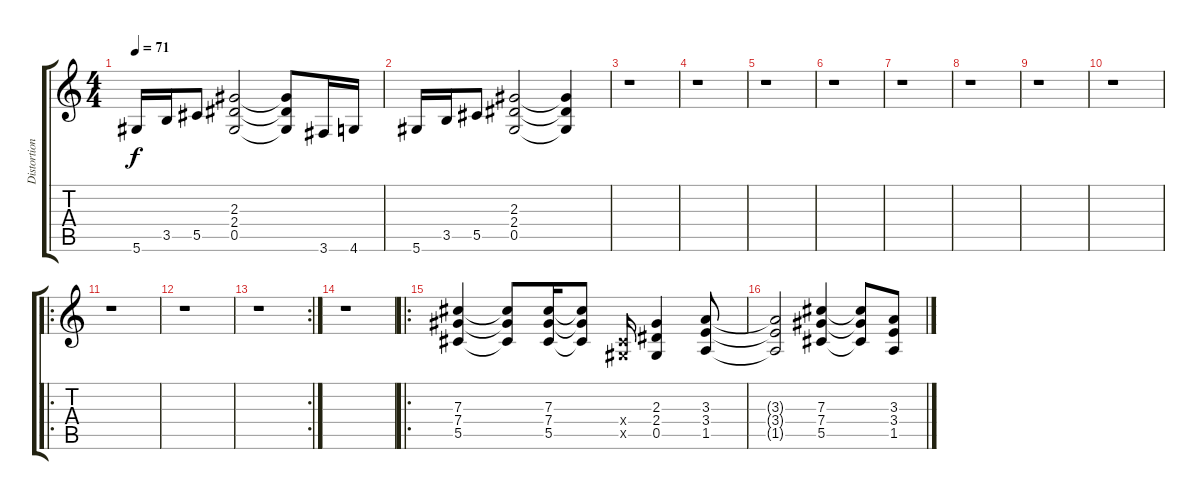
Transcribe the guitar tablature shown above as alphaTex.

\track ("Distortion Guitar" "Distortion") {instrument distortionguitar}
\staff {score tabs}
\tuning (Eb4 Bb3 Gb3 Db3 Ab2 Eb2) {hide}
\ts (4 4)
\tempo 71
\clef g2
\ks c
5.6.16{dy f} 3.5.16 5.5.8 (2.3 2.4 0.5).2 (2.3{t} 2.4{t} 0.5{t}).8 3.6.16 4.6.16 |
5.6.16 3.5.16 5.5.8 (2.3 2.4 0.5).2 (2.3{t} 2.4{t} 0.5{t}).4 |
r.1 |
r.1 |
r.1 |
r.1 |
r.1 |
r.1 |
r.1 |
r.1 |
\ro
r.1 |
r.1 |
\rc 2
r.1 |
r.1 |
\ro
(7.3 7.4 5.5).4 (7.3{t} 7.4{t} 5.5{t}).8 (7.3 7.4 5.5).16 (7.3{t} 7.4{t} 5.5{t}).8 (0.4{x} 0.5{x}).16 (2.3 2.4 0.5).4 (3.3 3.4 1.5).8 |
(3.3{t} 3.4{t} 1.5{t}).2 (7.3 7.4 5.5).4 (7.3{t} 7.4{t} 5.5{t}).8 (3.3 3.4 1.5).8
